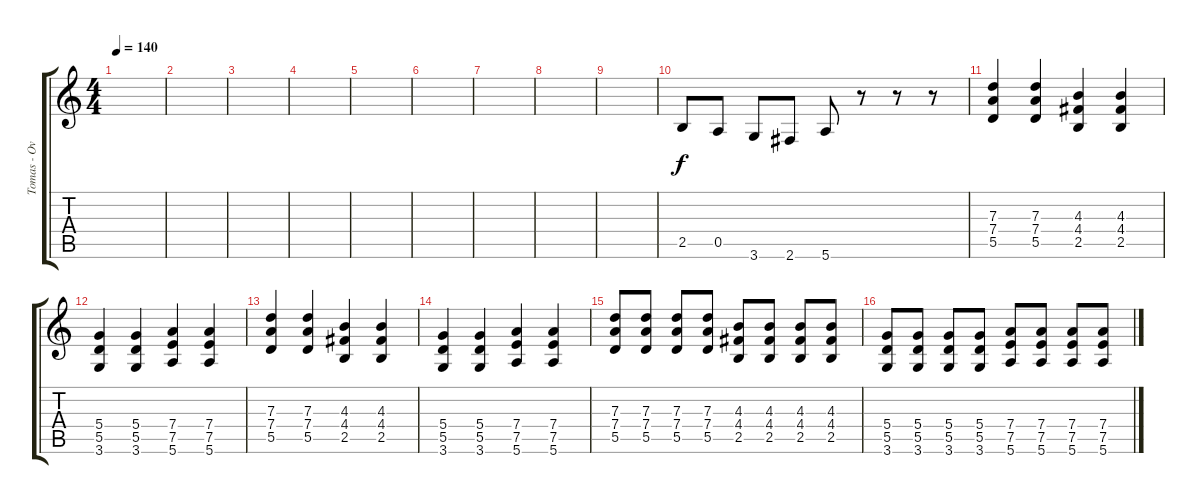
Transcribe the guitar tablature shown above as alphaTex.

\track ("Tomas - Overdub Guitar" "Tomas - Ov") {instrument overdrivenguitar}
\staff {score tabs}
\tuning (E4 B3 G3 D3 A2 E2) {hide}
\ts (4 4)
\tempo 140
\clef g2
\ks c
|
|
|
|
|
|
|
|
|
2.5.8{instrument overdrivenguitar} 0.5.8 3.6.8 2.6.8 5.6.8 r.8 r.8 r.8 |
(7.3 7.4 5.5).4{volume 12} (7.3 7.4 5.5).4 (4.3 4.4 2.5).4 (4.3 4.4 2.5).4 |
(5.4 5.5 3.6).4 (5.4 5.5 3.6).4 (7.4 7.5 5.6).4 (7.4 7.5 5.6).4 |
(7.3 7.4 5.5).4{volume 12} (7.3 7.4 5.5).4 (4.3 4.4 2.5).4 (4.3 4.4 2.5).4 |
(5.4 5.5 3.6).4 (5.4 5.5 3.6).4 (7.4 7.5 5.6).4 (7.4 7.5 5.6).4 |
(7.3 7.4 5.5).8{volume 12} (7.3 7.4 5.5).8 (7.3 7.4 5.5).8 (7.3 7.4 5.5).8 (4.3 4.4 2.5).8 (4.3 4.4 2.5).8 (4.3 4.4 2.5).8 (4.3 4.4 2.5).8 |
(5.4 5.5 3.6).8{volume 12} (5.4 5.5 3.6).8 (5.4 5.5 3.6).8 (5.4 5.5 3.6).8 (7.4 7.5 5.6).8 (7.4 7.5 5.6).8 (7.4 7.5 5.6).8 (7.4 7.5 5.6).8
